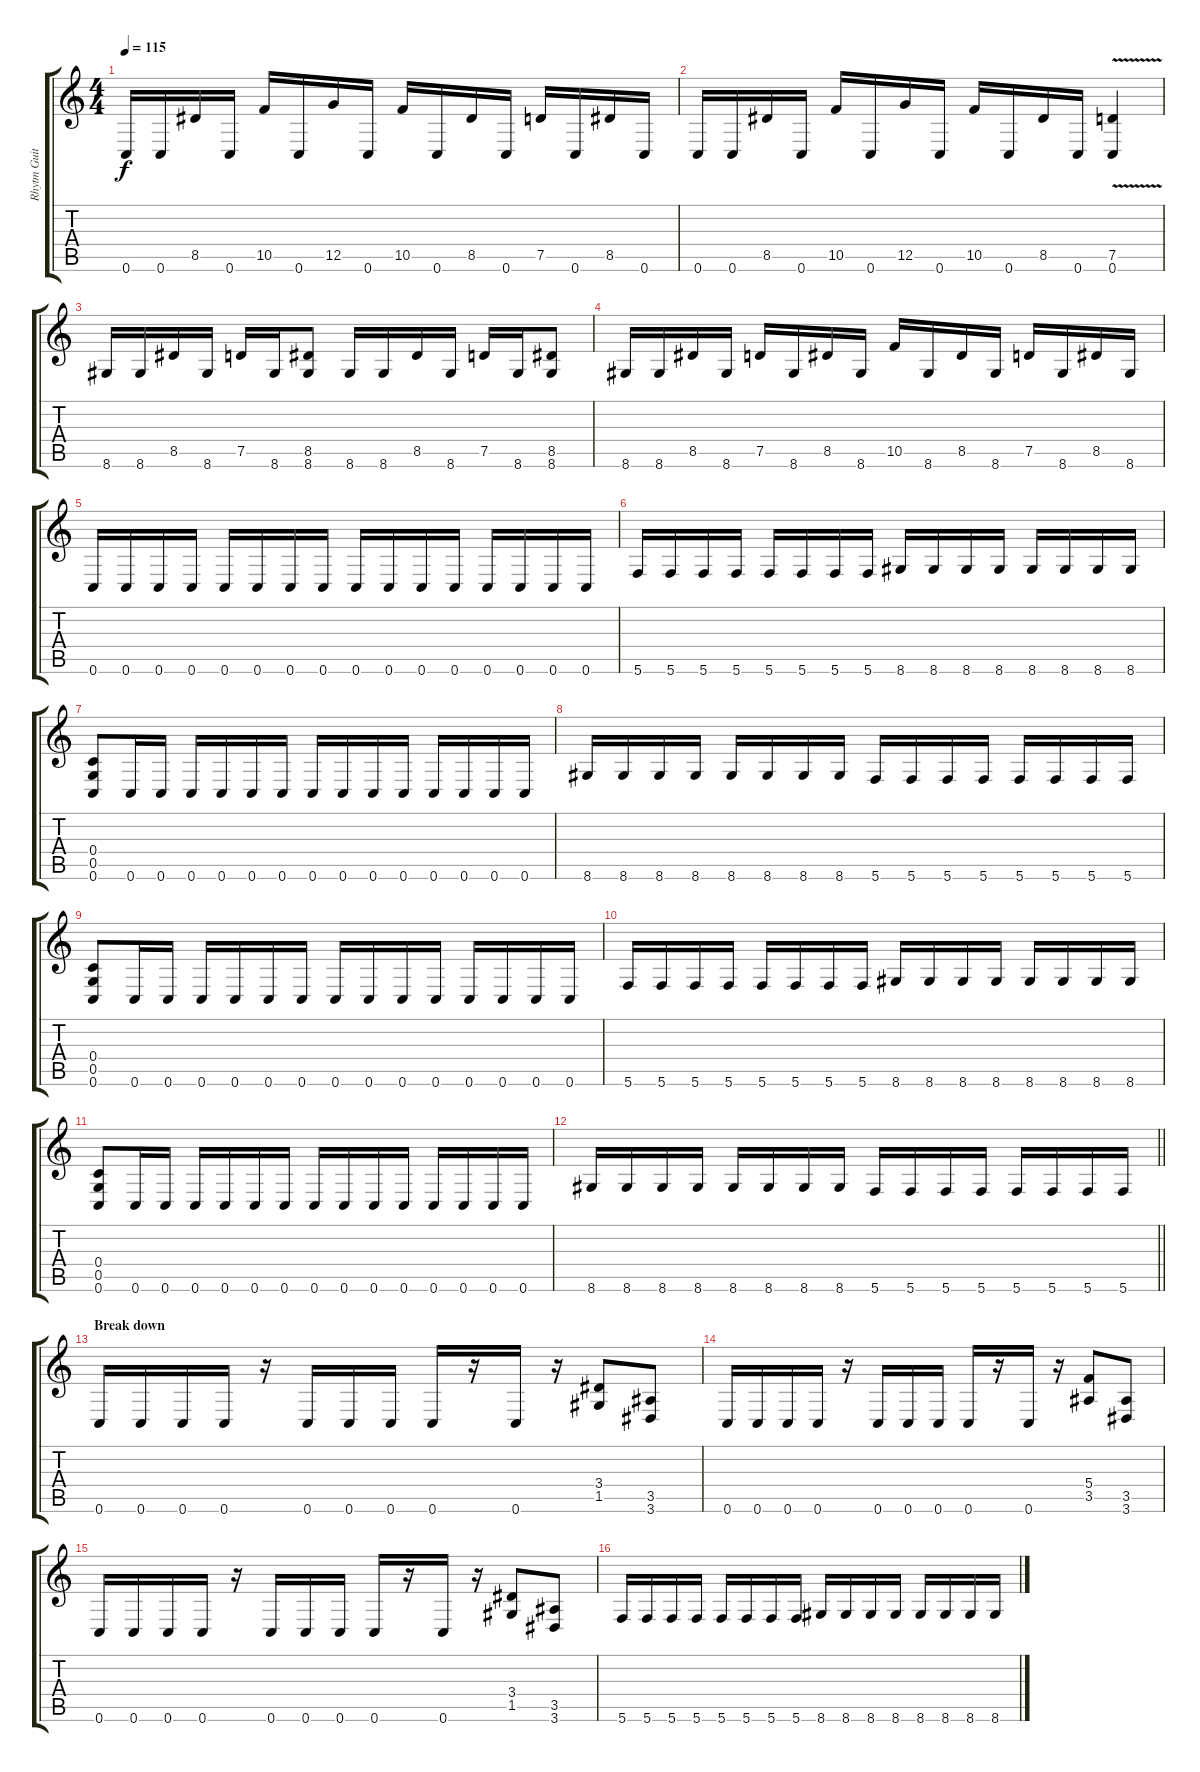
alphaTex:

\track ("Rhytm Guitar" "Rhytm Guit") {instrument distortionguitar}
\staff {score tabs}
\tuning (D4 A3 F3 C3 G2 C2) {hide}
\ts (4 4)
\tempo 115
\clef g2
\ks c
0.6.16{dy f} 0.6.16 8.5.16 0.6.16 10.5.16 0.6.16 12.5.16 0.6.16 10.5.16 0.6.16 8.5.16 0.6.16 7.5.16 0.6.16 8.5.16 0.6.16 |
0.6.16 0.6.16 8.5.16 0.6.16 10.5.16 0.6.16 12.5.16 0.6.16 10.5.16 0.6.16 8.5.16 0.6.16 (7.5{v} 0.6).4 |
8.6.16 8.6.16 8.5.16 8.6.16 7.5.16 8.6.16 (8.5 8.6).8 8.6.16 8.6.16 8.5.16 8.6.16 7.5.16 8.6.16 (8.5 8.6).8 |
8.6.16 8.6.16 8.5.16 8.6.16 7.5.16 8.6.16 8.5.16 8.6.16 10.5.16 8.6.16 8.5.16 8.6.16 7.5.16 8.6.16 8.5.16 8.6.16 |
0.6.16 0.6.16 0.6.16 0.6.16 0.6.16 0.6.16 0.6.16 0.6.16 0.6.16 0.6.16 0.6.16 0.6.16 0.6.16 0.6.16 0.6.16 0.6.16 |
5.6.16 5.6.16 5.6.16 5.6.16 5.6.16 5.6.16 5.6.16 5.6.16 8.6.16 8.6.16 8.6.16 8.6.16 8.6.16 8.6.16 8.6.16 8.6.16 |
(0.4 0.5 0.6).8 0.6.16 0.6.16 0.6.16 0.6.16 0.6.16 0.6.16 0.6.16 0.6.16 0.6.16 0.6.16 0.6.16 0.6.16 0.6.16 0.6.16 |
8.6.16 8.6.16 8.6.16 8.6.16 8.6.16 8.6.16 8.6.16 8.6.16 5.6.16 5.6.16 5.6.16 5.6.16 5.6.16 5.6.16 5.6.16 5.6.16 |
(0.4 0.5 0.6).8 0.6.16 0.6.16 0.6.16 0.6.16 0.6.16 0.6.16 0.6.16 0.6.16 0.6.16 0.6.16 0.6.16 0.6.16 0.6.16 0.6.16 |
5.6.16 5.6.16 5.6.16 5.6.16 5.6.16 5.6.16 5.6.16 5.6.16 8.6.16 8.6.16 8.6.16 8.6.16 8.6.16 8.6.16 8.6.16 8.6.16 |
(0.4 0.5 0.6).8 0.6.16 0.6.16 0.6.16 0.6.16 0.6.16 0.6.16 0.6.16 0.6.16 0.6.16 0.6.16 0.6.16 0.6.16 0.6.16 0.6.16 |
\barLineRight lightlight
8.6.16 8.6.16 8.6.16 8.6.16 8.6.16 8.6.16 8.6.16 8.6.16 5.6.16 5.6.16 5.6.16 5.6.16 5.6.16 5.6.16 5.6.16 5.6.16 |
\section ("" "Break down")
0.6.16 0.6.16 0.6.16 0.6.16 r.16 0.6.16 0.6.16 0.6.16 0.6.16 r.16 0.6.16 r.16 (3.4 1.5).8 (3.5 3.6).8 |
0.6.16 0.6.16 0.6.16 0.6.16 r.16 0.6.16 0.6.16 0.6.16 0.6.16 r.16 0.6.16 r.16 (5.4 3.5).8 (3.5 3.6).8 |
0.6.16 0.6.16 0.6.16 0.6.16 r.16 0.6.16 0.6.16 0.6.16 0.6.16 r.16 0.6.16 r.16 (3.4 1.5).8 (3.5 3.6).8 |
5.6.16 5.6.16 5.6.16 5.6.16 5.6.16 5.6.16 5.6.16 5.6.16 8.6.16 8.6.16 8.6.16 8.6.16 8.6.16 8.6.16 8.6.16 8.6.16
